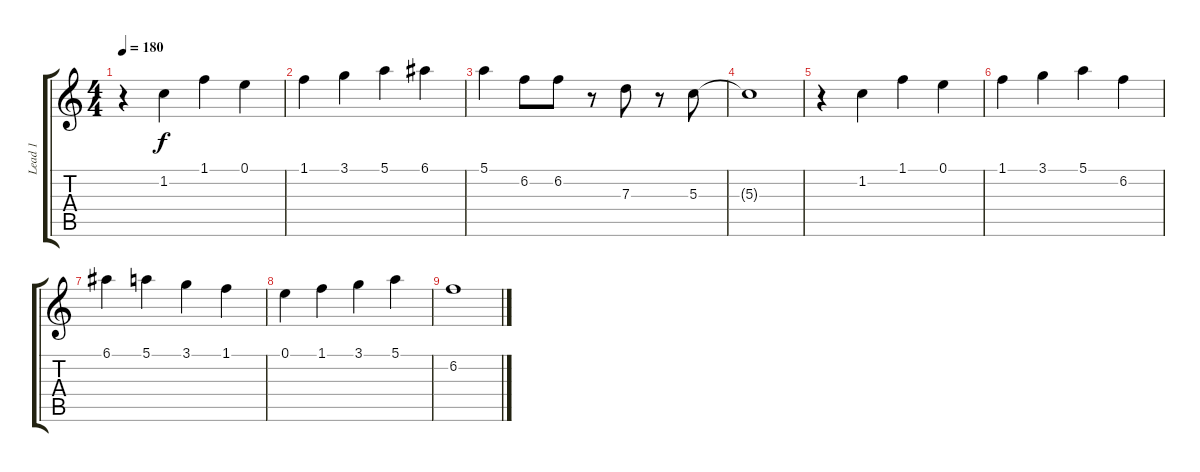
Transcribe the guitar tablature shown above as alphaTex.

\track ("Lead 1" "Lead 1") {instrument distortionguitar}
\staff {score tabs}
\tuning (E4 B3 G3 D3 A2 E2) {hide}
\ts (4 4)
\tempo 180
\clef g2
\ks c
r.4{dy f} 1.2.4 1.1.4 0.1.4 |
1.1.4 3.1.4 5.1.4 6.1.4 |
5.1.4 6.2.8 6.2.8 r.8 7.3.8 r.8 5.3.8 |
5.3{t}.1 |
r.4 1.2.4 1.1.4 0.1.4 |
1.1.4 3.1.4 5.1.4 6.2.4 |
6.1.4 5.1.4 3.1.4 1.1.4 |
0.1.4 1.1.4 3.1.4 5.1.4 |
6.2.1
